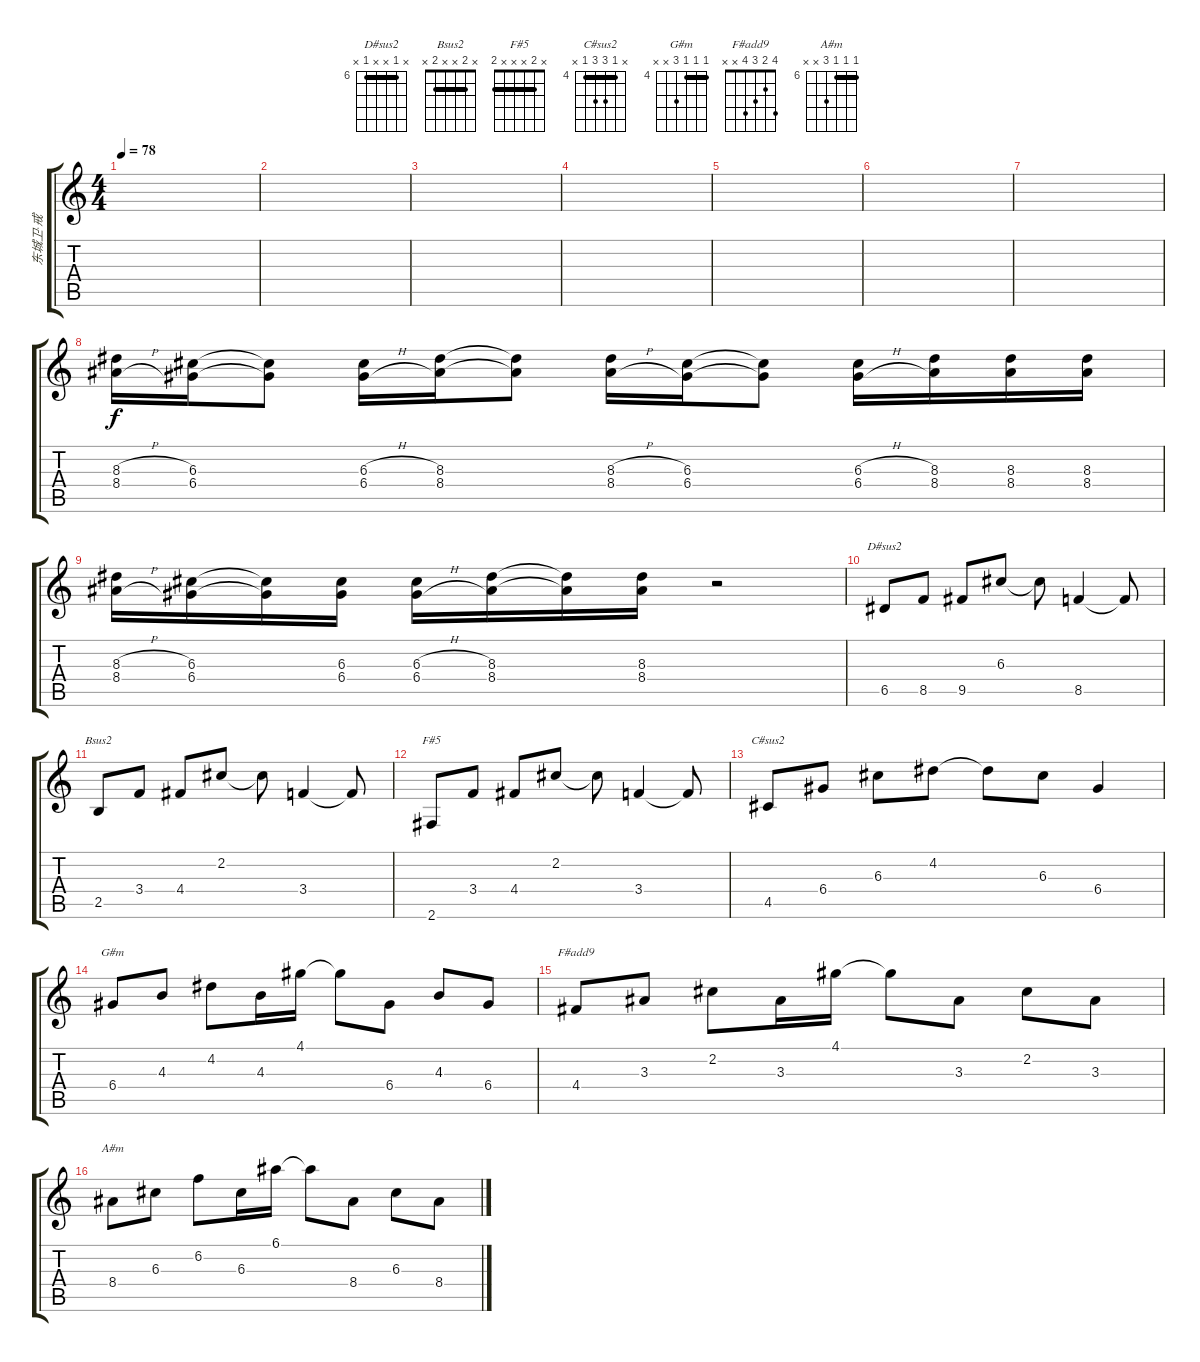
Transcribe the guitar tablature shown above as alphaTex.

\track ("东城卫·戒" "东城卫·戒") {instrument electricguitarclean}
\staff {score tabs}
\tuning (E4 B3 G3 D3 A2 E2) {hide}
\chord ("D#sus2" x 6 x x 6 x) {firstfret 6 barre 6}
\chord ("Bsus2" x 2 x x 2 x) {barre 2}
\chord ("F#5" x 2 x x x 2) {barre 2}
\chord ("C#sus2" x 4 6 6 4 x) {firstfret 4 barre 4}
\chord ("G#m" 4 4 4 6 x x) {firstfret 4 barre 4}
\chord ("F#add9" 4 2 3 4 x x)
\chord ("A#m" 6 6 6 8 x x) {firstfret 6 barre 6}
\ts (4 4)
\tempo 78
\clef g2
\ks c
|
|
|
|
|
|
|
(8.3{h} 8.4{h}).16{volume 6 instrument distortionguitar} (6.3 6.4).16 (6.3{t} 6.4{t}).8 (6.3{h} 6.4{h}).16 (8.3 8.4).16 (8.3{t} 8.4{t}).8 (8.3{h} 8.4{h}).16 (6.3 6.4).16 (6.3{t} 6.4{t}).8 (6.3{h} 6.4{h}).16 (8.3 8.4).16 (8.3 8.4).16 (8.3 8.4).16 |
(8.3{h} 8.4{h}).16 (6.3 6.4).16 (6.3{t} 6.4{t}).16 (6.3 6.4).16 (6.3{h} 6.4{h}).16 (8.3 8.4).16 (8.3{t} 8.4{t}).16 (8.3 8.4).16 r.2 |
6.5.8{ch "D#sus2" volume 10 instrument electricguitarclean} 8.5.8 9.5.8 6.3.8 6.3{t}.8 8.5.4 8.5{t}.8 |
2.5.8{ch "Bsus2"} 3.4.8 4.4.8 2.2.8 2.2{t}.8 3.4.4 3.4{t}.8 |
2.6.8{ch "F#5"} 3.4.8 4.4.8 2.2.8 2.2{t}.8 3.4.4 3.4{t}.8 |
4.5.8{ch "C#sus2"} 6.4.8 6.3.8 4.2.8 4.2{t}.8 6.3.8 6.4.4 |
6.4.8{ch "G#m"} 4.3.8 4.2.8 4.3.16 4.1.16 4.1{t}.8 6.4.8 4.3.8 6.4.8 |
4.4.8{ch "F#add9"} 3.3.8 2.2.8 3.3.16 4.1.16 4.1{t}.8 3.3.8 2.2.8 3.3.8 |
8.4.8{ch "A#m"} 6.3.8 6.2.8 6.3.16 6.1.16 6.1{t}.8 8.4.8 6.3.8 8.4.8
